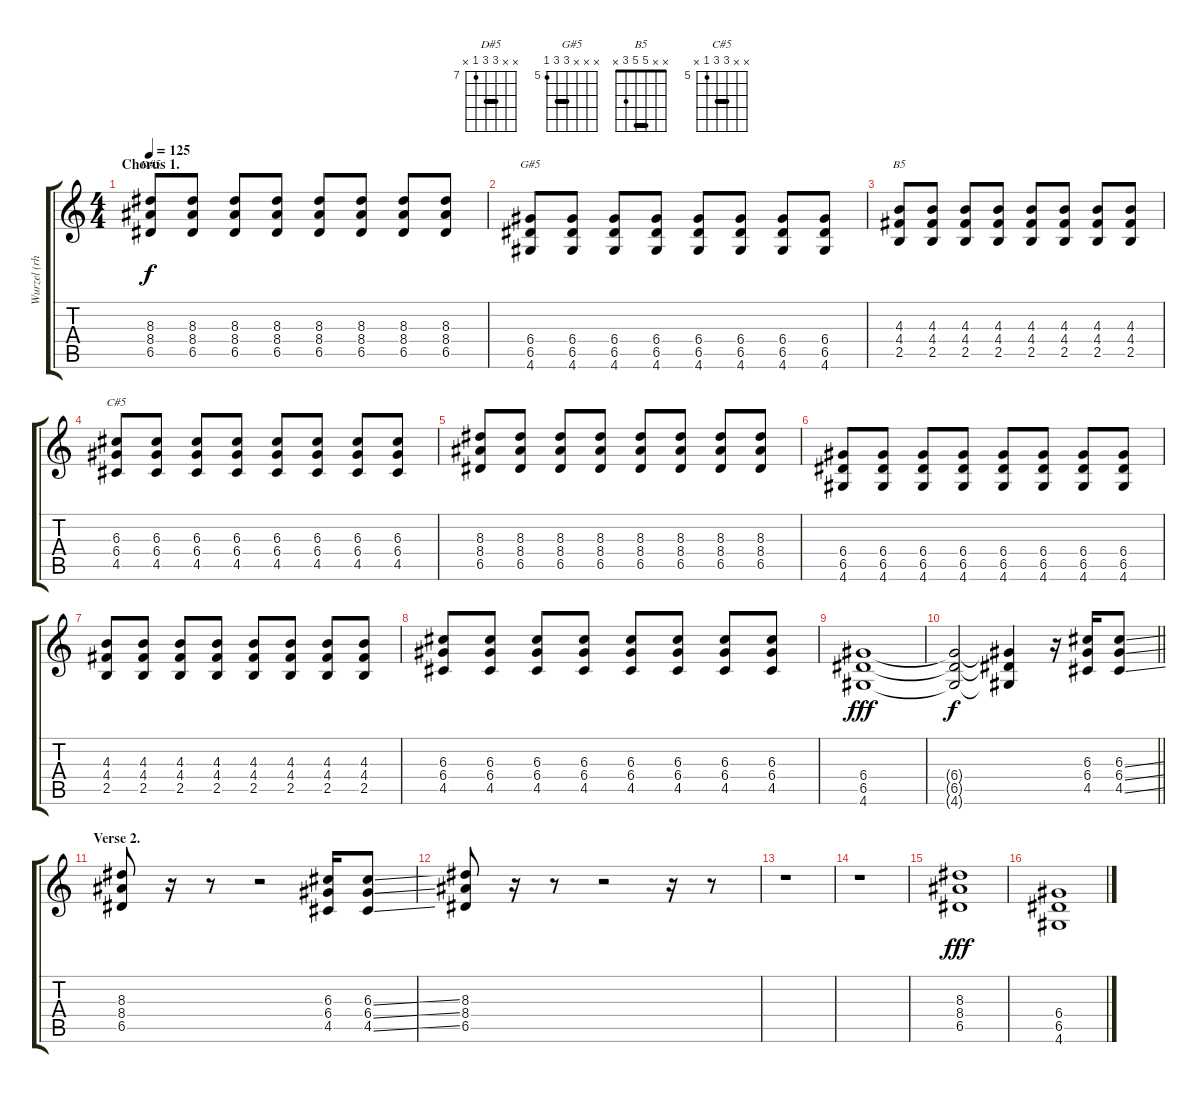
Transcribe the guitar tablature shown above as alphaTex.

\track ("Wurzel (rhythm)" "Wurzel (rh") {instrument overdrivenguitar}
\staff {score tabs}
\tuning (E4 B3 G3 D3 A2 E2) {hide}
\chord ("D#5" x x 9 9 7 x) {firstfret 7 barre 9}
\chord ("G#5" x x x 7 7 5) {firstfret 5 barre 7}
\chord ("B5" x x 5 5 3 x) {barre 5}
\chord ("C#5" x x 7 7 5 x) {firstfret 5 barre 7}
\ts (4 4)
\section ("" "Chorus 1.")
\tempo 125
\clef g2
\ks c
(8.3 8.4 6.5).8{ch "D#5" dy f} (8.3 8.4 6.5).8 (8.3 8.4 6.5).8 (8.3 8.4 6.5).8 (8.3 8.4 6.5).8 (8.3 8.4 6.5).8 (8.3 8.4 6.5).8 (8.3 8.4 6.5).8 |
(6.4 6.5 4.6).8{ch "G#5"} (6.4 6.5 4.6).8 (6.4 6.5 4.6).8 (6.4 6.5 4.6).8 (6.4 6.5 4.6).8 (6.4 6.5 4.6).8 (6.4 6.5 4.6).8 (6.4 6.5 4.6).8 |
(4.3 4.4 2.5).8{ch "B5"} (4.3 4.4 2.5).8 (4.3 4.4 2.5).8 (4.3 4.4 2.5).8 (4.3 4.4 2.5).8 (4.3 4.4 2.5).8 (4.3 4.4 2.5).8 (4.3 4.4 2.5).8 |
(6.3 6.4 4.5).8{ch "C#5"} (6.3 6.4 4.5).8 (6.3 6.4 4.5).8 (6.3 6.4 4.5).8 (6.3 6.4 4.5).8 (6.3 6.4 4.5).8 (6.3 6.4 4.5).8 (6.3 6.4 4.5).8 |
(8.3 8.4 6.5).8 (8.3 8.4 6.5).8 (8.3 8.4 6.5).8 (8.3 8.4 6.5).8 (8.3 8.4 6.5).8 (8.3 8.4 6.5).8 (8.3 8.4 6.5).8 (8.3 8.4 6.5).8 |
(6.4 6.5 4.6).8 (6.4 6.5 4.6).8 (6.4 6.5 4.6).8 (6.4 6.5 4.6).8 (6.4 6.5 4.6).8 (6.4 6.5 4.6).8 (6.4 6.5 4.6).8 (6.4 6.5 4.6).8 |
(4.3 4.4 2.5).8 (4.3 4.4 2.5).8 (4.3 4.4 2.5).8 (4.3 4.4 2.5).8 (4.3 4.4 2.5).8 (4.3 4.4 2.5).8 (4.3 4.4 2.5).8 (4.3 4.4 2.5).8 |
(6.3 6.4 4.5).8 (6.3 6.4 4.5).8 (6.3 6.4 4.5).8 (6.3 6.4 4.5).8 (6.3 6.4 4.5).8 (6.3 6.4 4.5).8 (6.3 6.4 4.5).8 (6.3 6.4 4.5).8 |
(6.4 6.5 4.6).1{dy fff} |
\barLineRight lightlight
(6.4{t} 6.5{t} 4.6{t}).2{dy f} (6.4{t} 6.5{t} 4.6{t}).4 r.16 (6.3 6.4 4.5).16 (6.3{ss} 6.4{ss} 4.5{ss}).8 |
\section ("" "Verse 2.")
(8.3 8.4 6.5).8 r.16 r.8 r.2 (6.3 6.4 4.5).16 (6.3{ss} 6.4{ss} 4.5{ss}).8 |
(8.3 8.4 6.5).8 r.16 r.8 r.2 r.16 r.8 |
r.1 |
r.1 |
(8.3 8.4 6.5).1{dy fff} |
(6.4 6.5 4.6).1
